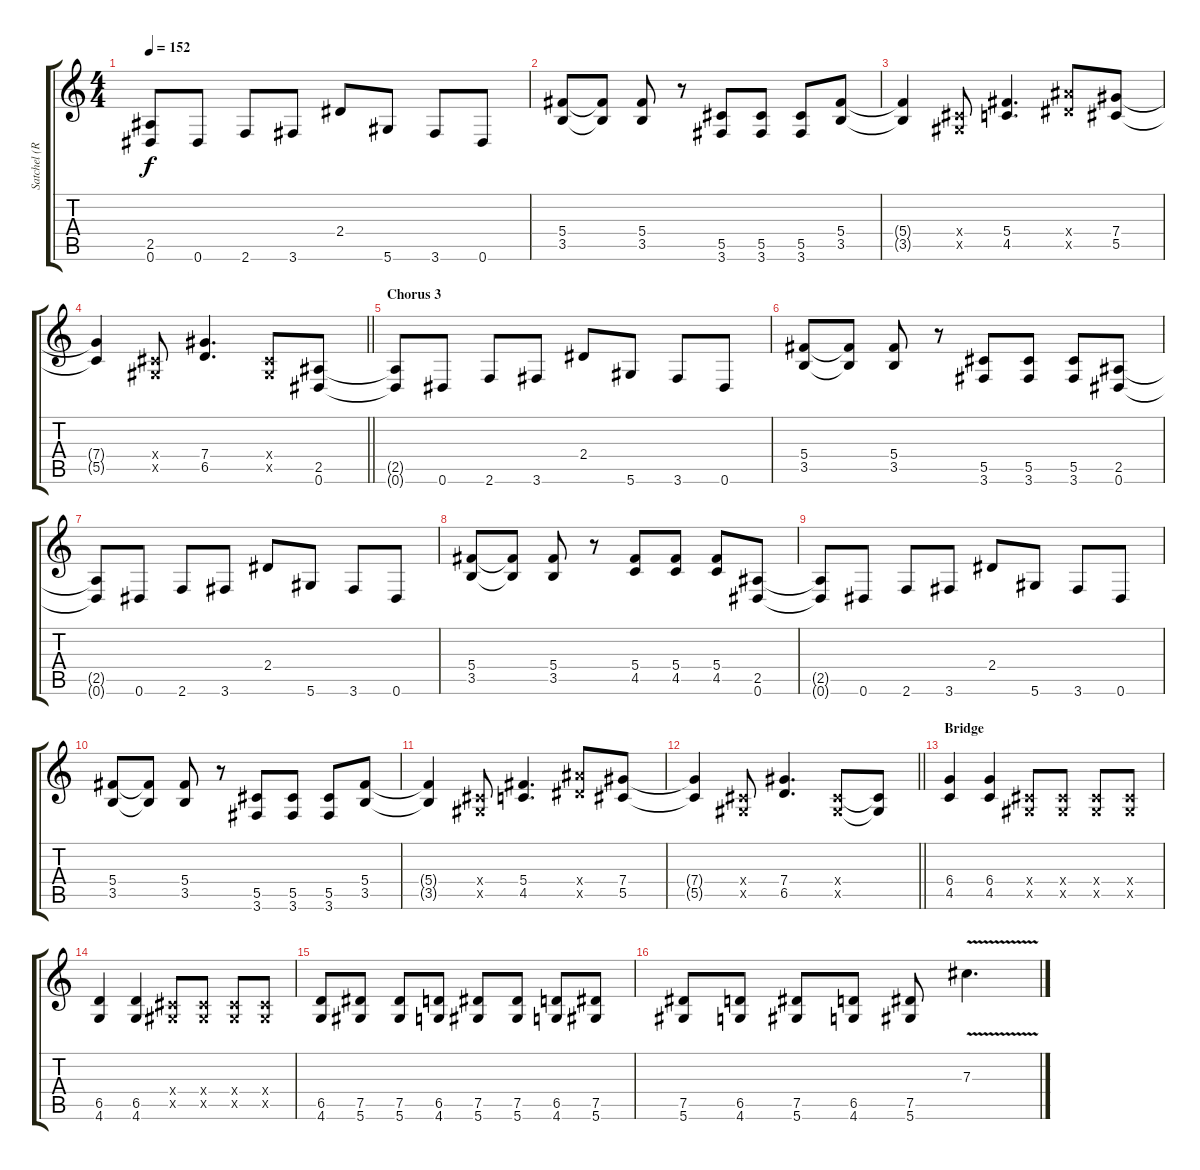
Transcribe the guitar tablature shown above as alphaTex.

\track ("Satchel (Rhythm 2)" "Satchel (R") {instrument distortionguitar}
\staff {score tabs}
\tuning (Eb4 Bb3 Gb3 Db3 Ab2 Eb2) {hide}
\ts (4 4)
\tempo 152
\clef g2
\ks c
(2.5{t} 0.6{t}).8{dy f} 0.6.8 2.6.8 3.6.8 2.4.8 5.6.8 3.6.8 0.6.8 |
(5.4 3.5).8 (5.4{t} 3.5{t}).8 (5.4 3.5).8 r.8 (5.5 3.6).8 (5.5 3.6).8 (5.5 3.6).8 (5.4 3.5).8 |
(5.4{t} 3.5{t}).4 (0.4{x} 0.5{x}).8 (5.4 4.5).4{d} (9.4{x} 7.5{x}).8 (7.4 5.5).8 |
\barLineRight lightlight
(7.4{t} 5.5{t}).4 (0.4{x} 0.5{x}).8 (7.4 6.5).4{d} (0.4{x} 0.5{x}).8 (2.5 0.6).8 |
\section ("" "Chorus 3")
(2.5{t} 0.6{t}).8 0.6.8 2.6.8 3.6.8 2.4.8 5.6.8 3.6.8 0.6.8 |
(5.4 3.5).8 (5.4{t} 3.5{t}).8 (5.4 3.5).8 r.8 (5.5 3.6).8 (5.5 3.6).8 (5.5 3.6).8 (2.5 0.6).8 |
(2.5{t} 0.6{t}).8 0.6.8 2.6.8 3.6.8 2.4.8 5.6.8 3.6.8 0.6.8 |
(5.4 3.5).8 (5.4{t} 3.5{t}).8 (5.4 3.5).8 r.8 (5.4 4.5).8 (5.4 4.5).8 (5.4 4.5).8 (2.5 0.6).8 |
(2.5{t} 0.6{t}).8 0.6.8 2.6.8 3.6.8 2.4.8 5.6.8 3.6.8 0.6.8 |
(5.4 3.5).8 (5.4{t} 3.5{t}).8 (5.4 3.5).8 r.8 (5.5 3.6).8 (5.5 3.6).8 (5.5 3.6).8 (5.4 3.5).8 |
(5.4{t} 3.5{t}).4 (0.4{x} 0.5{x}).8 (5.4 4.5).4{d} (9.4{x} 7.5{x}).8 (7.4 5.5).8 |
\barLineRight lightlight
(7.4{t} 5.5{t}).4 (0.4{x} 0.5{x}).8 (7.4 6.5).4{d} (0.4{x} 0.5{x}).8 (0.4{t} 0.5{t}).8 |
\section ("" "Bridge")
(6.4 4.5).4 (6.4 4.5).4 (0.4{x} 0.5{x}).8 (0.4{x} 0.5{x}).8 (0.4{x} 0.5{x}).8 (0.4{x} 0.5{x}).8 |
(6.5 4.6).4 (6.5 4.6).4 (0.4{x} 0.5{x}).8 (0.4{x} 0.5{x}).8 (0.4{x} 0.5{x}).8 (0.4{x} 0.5{x}).8 |
(6.5 4.6).8 (7.5 5.6).8 (7.5 5.6).8 (6.5 4.6).8 (7.5 5.6).8 (7.5 5.6).8 (6.5 4.6).8 (7.5 5.6).8 |
(7.5 5.6).8 (6.5 4.6).8 (7.5 5.6).8 (6.5 4.6).8 (7.5 5.6).8 7.3{v}.4{d}
